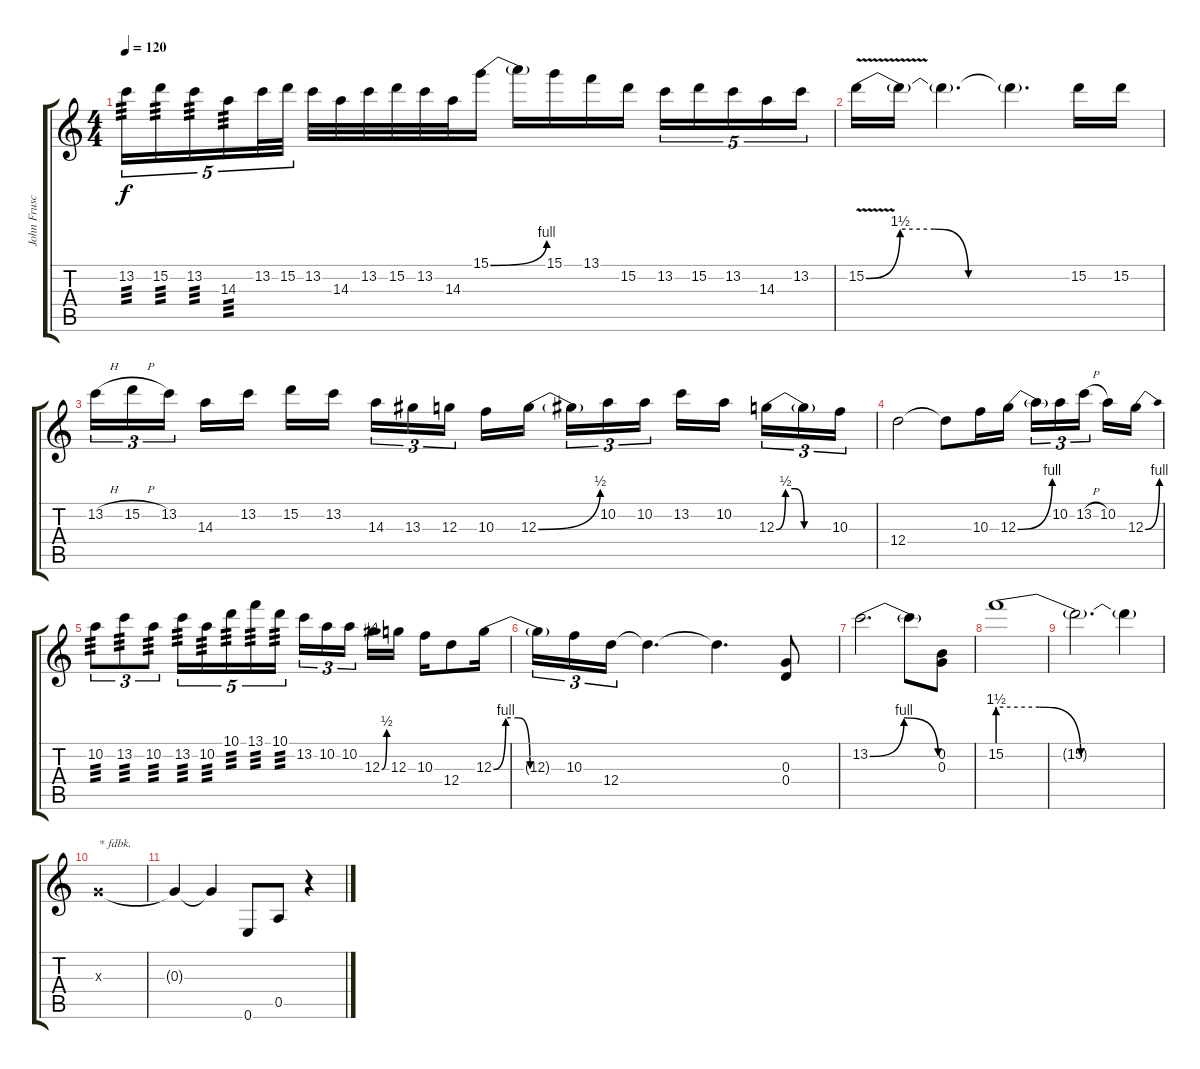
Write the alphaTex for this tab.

\track ("John Frusciante | Gtr. 1" "John Frusc") {instrument electricguitarclean}
\staff {score tabs}
\tuning (E4 B3 G3 D3 A2 E2) {hide}
\ts (4 4)
\tempo 120
\clef g2
\ks c
13.2.16{tu (5 4) tp 3 dy f} 15.2.16{tu (5 4) tp 3} 13.2.16{tu (5 4) tp 3} 14.3.16{tu (5 4) tp 3} 13.2.32{tu (5 4)} 15.2.32{tu (5 4)} 13.2.32 14.3.32 13.2.32 15.2.32 13.2.32 14.3.32 15.1{be (bend 0 0 60 4)}.16 15.1{t}.16 15.1.16 13.1.16 15.2.16 13.2.16{tu (5 4)} 15.2.16{tu (5 4)} 13.2.16{tu (5 4)} 14.3.16{tu (5 4)} 13.2.16{tu (5 4)} |
15.2{be (custom 0 0 10 6 20 6 30 0 60 0) v}.16 15.2{t}.16 15.2{t}.4{d} 15.2{t}.4{d} 15.2.16 15.2.16 |
13.2{h}.16{tu (3 2)} 15.2{h}.16{tu (3 2)} 13.2.16{tu (3 2) beam splitsecondary} 14.3.16 13.2.16 15.2.16 13.2.16{beam splitsecondary} 14.3.16{tu (3 2)} 13.3.16{tu (3 2)} 12.3.16{tu (3 2)} 10.3.16 12.3{be (bend 0 0 60 2)}.16{beam splitsecondary} 12.3{t}.16{tu (3 2)} 10.2.16{tu (3 2)} 10.2.16{tu (3 2)} 13.2.16 10.2.16{beam splitsecondary} 12.3{be (custom 0 0 10 2 20 2 30 0 60 0)}.16{tu (3 2)} 12.3{t}.16{tu (3 2)} 10.3.16{tu (3 2)} |
12.4.2 12.4{t}.8 10.3.16 12.3{be (bend 0 0 60 4)}.16 12.3{t}.16{tu (3 2)} 10.2.16{tu (3 2)} 13.2{h}.16{tu (3 2) beam splitsecondary} 10.2.16 12.3{be (bend 0 0 60 4)}.16 |
10.2.8{tu (3 2) tp 3} 13.2.8{tu (3 2) tp 3} 10.2.8{tu (3 2) tp 3} 13.2.16{tu (5 4) tp 3} 10.2.16{tu (5 4) tp 3} 10.1.16{tu (5 4) tp 3} 13.1.16{tu (5 4) tp 3} 10.1.16{tu (5 4) tp 3} 13.2.16{tu (3 2)} 10.2.16{tu (3 2)} 10.2.16{tu (3 2) beam splitsecondary} 12.3{be (bend 0 0 60 2)}.16 12.3.16 10.3.16 12.4.8 12.3{be (custom 0 0 10 4 20 4 30 0 60 0)}.16 |
12.3{t}.16{tu (3 2)} 10.3.16{tu (3 2)} 12.4.16{tu (3 2)} 12.4{t}.4{d} 12.4{t}.4{d} (0.3 0.4).8 |
13.2{be (bendrelease 0 0 10 4 20 4 60 0)}.2{d} 13.2{t}.8 (0.2 0.3).8 |
15.2{be (custom 0 6 15 6 30 0 60 0)}.1 |
15.2{t}.2{d} 15.2{t}.4 |
0.3{x}.1{txt "* fdbk."} |
0.3{t}.4 0.3{t}.4 0.6.8 0.5.8 r.4
